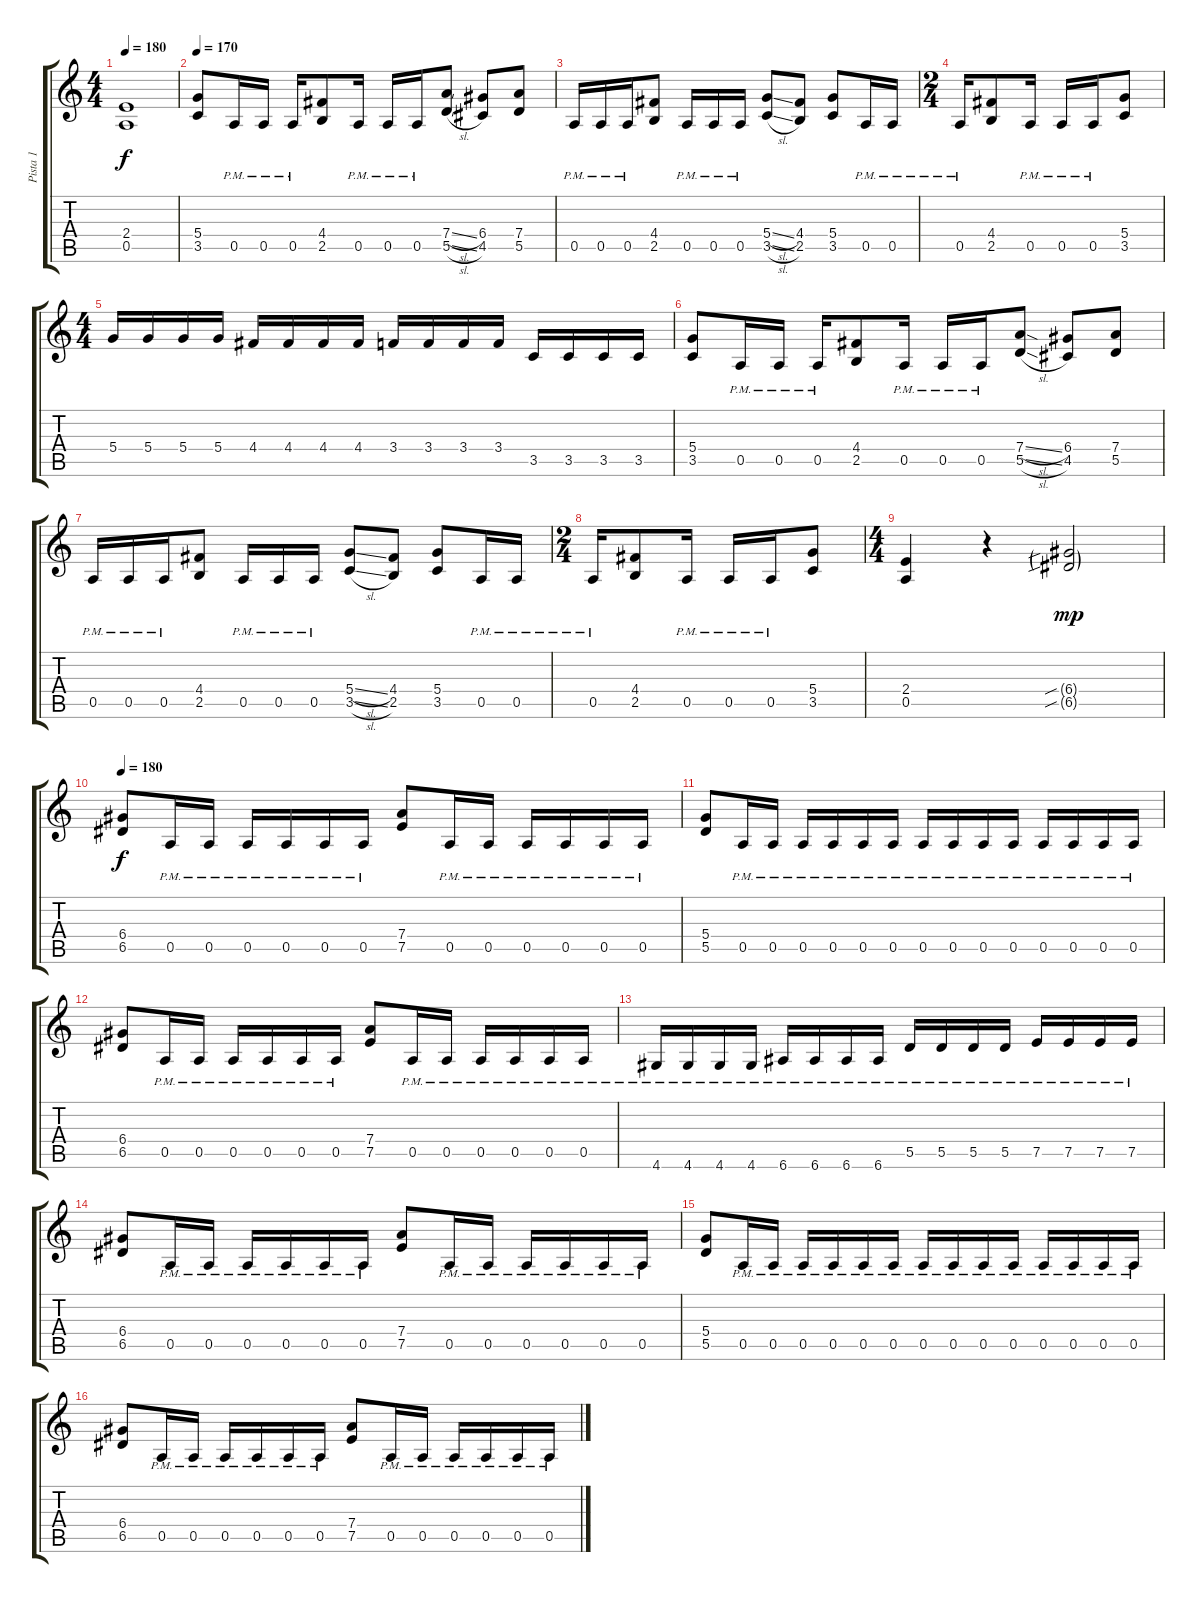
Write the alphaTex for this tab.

\track ("Pista 1" "Pista 1") {instrument distortionguitar}
\staff {score tabs}
\tuning (E4 B3 G3 D3 A2 E2) {hide}
\ts (4 4)
\tempo 180
\clef g2
\ks c
(2.4 0.5).1{dy f} |
\tempo 170
(5.4 3.5).8 0.5{pm}.16 0.5{pm}.16 0.5{pm}.16 (4.4 2.5).8 0.5{pm}.16 0.5{pm}.16 0.5{pm}.16 (7.4{sl} 5.5{sl}).8 (6.4 4.5).8 (7.4 5.5).8 |
0.5{pm}.16 0.5{pm}.16 0.5{pm}.16 (4.4 2.5).8 0.5{pm}.16 0.5{pm}.16 0.5{pm}.16 (5.4{sl} 3.5{sl}).8 (4.4 2.5).8 (5.4 3.5).8 0.5{pm}.16 0.5{pm}.16 |
\ts (2 4)
0.5{pm}.16 (4.4 2.5).8 0.5{pm}.16 0.5{pm}.16 0.5{pm}.16 (5.4 3.5).8 |
\ts (4 4)
5.4.16 5.4.16 5.4.16 5.4.16 4.4.16 4.4.16 4.4.16 4.4.16 3.4.16 3.4.16 3.4.16 3.4.16 3.5.16 3.5.16 3.5.16 3.5.16 |
(5.4 3.5).8 0.5{pm}.16 0.5{pm}.16 0.5{pm}.16 (4.4 2.5).8 0.5{pm}.16 0.5{pm}.16 0.5{pm}.16 (7.4{sl} 5.5{sl}).8 (6.4 4.5).8 (7.4 5.5).8 |
0.5{pm}.16 0.5{pm}.16 0.5{pm}.16 (4.4 2.5).8 0.5{pm}.16 0.5{pm}.16 0.5{pm}.16 (5.4{sl} 3.5{sl}).8 (4.4 2.5).8 (5.4 3.5).8 0.5{pm}.16 0.5{pm}.16 |
\ts (2 4)
0.5{pm}.16 (4.4 2.5).8 0.5{pm}.16 0.5{pm}.16 0.5{pm}.16 (5.4 3.5).8 |
\ts (4 4)
(2.4 0.5).4 r.4 (6.4{sib g} 6.5{sib g}).2{dy mp} |
\tempo 180
(6.4 6.5).8{dy f} 0.5{pm}.16 0.5{pm}.16 0.5{pm}.16 0.5{pm}.16 0.5{pm}.16 0.5{pm}.16 (7.4 7.5).8 0.5{pm}.16 0.5{pm}.16 0.5{pm}.16 0.5{pm}.16 0.5{pm}.16 0.5{pm}.16 |
(5.4 5.5).8 0.5{pm}.16 0.5{pm}.16 0.5{pm}.16 0.5{pm}.16 0.5{pm}.16 0.5{pm}.16 0.5{pm}.16 0.5{pm}.16 0.5{pm}.16 0.5{pm}.16 0.5{pm}.16 0.5{pm}.16 0.5{pm}.16 0.5{pm}.16 |
(6.4 6.5).8 0.5{pm}.16 0.5{pm}.16 0.5{pm}.16 0.5{pm}.16 0.5{pm}.16 0.5{pm}.16 (7.4 7.5).8 0.5{pm}.16 0.5{pm}.16 0.5{pm}.16 0.5{pm}.16 0.5{pm}.16 0.5{pm}.16 |
4.6{pm}.16 4.6{pm}.16 4.6{pm}.16 4.6{pm}.16 6.6{pm}.16 6.6{pm}.16 6.6{pm}.16 6.6{pm}.16 5.5{pm}.16 5.5{pm}.16 5.5{pm}.16 5.5{pm}.16 7.5{pm}.16 7.5{pm}.16 7.5{pm}.16 7.5{pm}.16 |
(6.4 6.5).8 0.5{pm}.16 0.5{pm}.16 0.5{pm}.16 0.5{pm}.16 0.5{pm}.16 0.5{pm}.16 (7.4 7.5).8 0.5{pm}.16 0.5{pm}.16 0.5{pm}.16 0.5{pm}.16 0.5{pm}.16 0.5{pm}.16 |
(5.4 5.5).8 0.5{pm}.16 0.5{pm}.16 0.5{pm}.16 0.5{pm}.16 0.5{pm}.16 0.5{pm}.16 0.5{pm}.16 0.5{pm}.16 0.5{pm}.16 0.5{pm}.16 0.5{pm}.16 0.5{pm}.16 0.5{pm}.16 0.5{pm}.16 |
(6.4 6.5).8 0.5{pm}.16 0.5{pm}.16 0.5{pm}.16 0.5{pm}.16 0.5{pm}.16 0.5{pm}.16 (7.4 7.5).8 0.5{pm}.16 0.5{pm}.16 0.5{pm}.16 0.5{pm}.16 0.5{pm}.16 0.5{pm}.16
